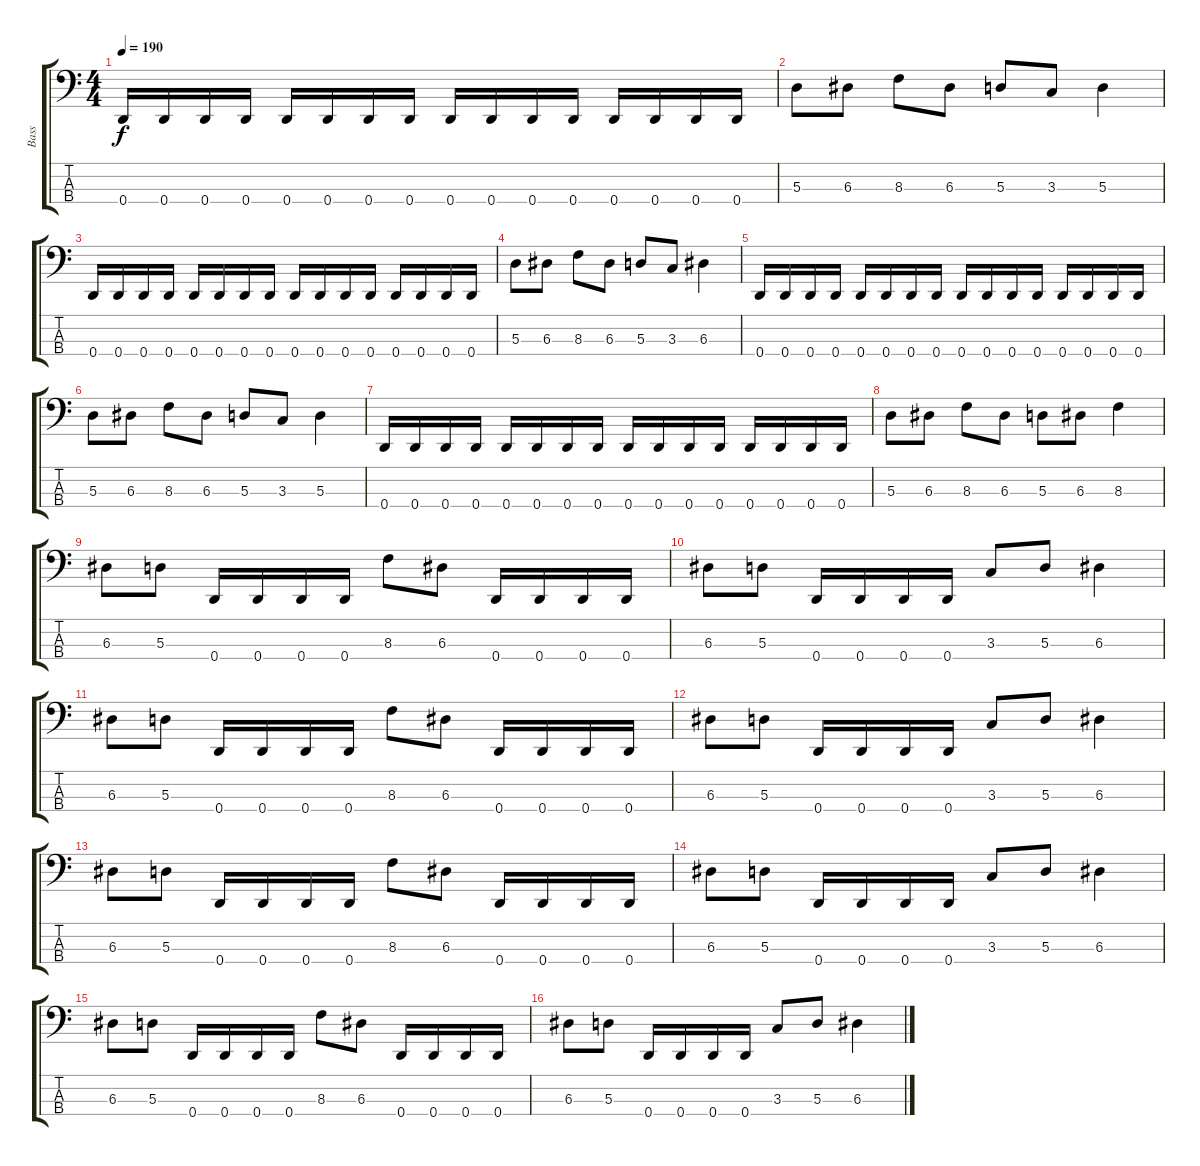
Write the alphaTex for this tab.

\track ("Bass" "Bass") {instrument electricbassfinger}
\staff {score tabs}
\tuning (G2 D2 A1 D1) {hide}
\ts (4 4)
\tempo 190
\clef f4
\ks c
0.4.16{dy f} 0.4.16 0.4.16 0.4.16 0.4.16 0.4.16 0.4.16 0.4.16 0.4.16 0.4.16 0.4.16 0.4.16 0.4.16 0.4.16 0.4.16 0.4.16 |
5.3.8 6.3.8 8.3.8 6.3.8 5.3.8 3.3.8 5.3.4 |
0.4.16 0.4.16 0.4.16 0.4.16 0.4.16 0.4.16 0.4.16 0.4.16 0.4.16 0.4.16 0.4.16 0.4.16 0.4.16 0.4.16 0.4.16 0.4.16 |
5.3.8 6.3.8 8.3.8 6.3.8 5.3.8 3.3.8 6.3.4 |
0.4.16 0.4.16 0.4.16 0.4.16 0.4.16 0.4.16 0.4.16 0.4.16 0.4.16 0.4.16 0.4.16 0.4.16 0.4.16 0.4.16 0.4.16 0.4.16 |
5.3.8 6.3.8 8.3.8 6.3.8 5.3.8 3.3.8 5.3.4 |
0.4.16 0.4.16 0.4.16 0.4.16 0.4.16 0.4.16 0.4.16 0.4.16 0.4.16 0.4.16 0.4.16 0.4.16 0.4.16 0.4.16 0.4.16 0.4.16 |
5.3.8 6.3.8 8.3.8 6.3.8 5.3.8 6.3.8 8.3.4 |
6.3.8 5.3.8 0.4.16 0.4.16 0.4.16 0.4.16 8.3.8 6.3.8 0.4.16 0.4.16 0.4.16 0.4.16 |
6.3.8 5.3.8 0.4.16 0.4.16 0.4.16 0.4.16 3.3.8 5.3.8 6.3.4 |
6.3.8 5.3.8 0.4.16 0.4.16 0.4.16 0.4.16 8.3.8 6.3.8 0.4.16 0.4.16 0.4.16 0.4.16 |
6.3.8 5.3.8 0.4.16 0.4.16 0.4.16 0.4.16 3.3.8 5.3.8 6.3.4 |
6.3.8 5.3.8 0.4.16 0.4.16 0.4.16 0.4.16 8.3.8 6.3.8 0.4.16 0.4.16 0.4.16 0.4.16 |
6.3.8 5.3.8 0.4.16 0.4.16 0.4.16 0.4.16 3.3.8 5.3.8 6.3.4 |
6.3.8 5.3.8 0.4.16 0.4.16 0.4.16 0.4.16 8.3.8 6.3.8 0.4.16 0.4.16 0.4.16 0.4.16 |
6.3.8 5.3.8 0.4.16 0.4.16 0.4.16 0.4.16 3.3.8 5.3.8 6.3.4
